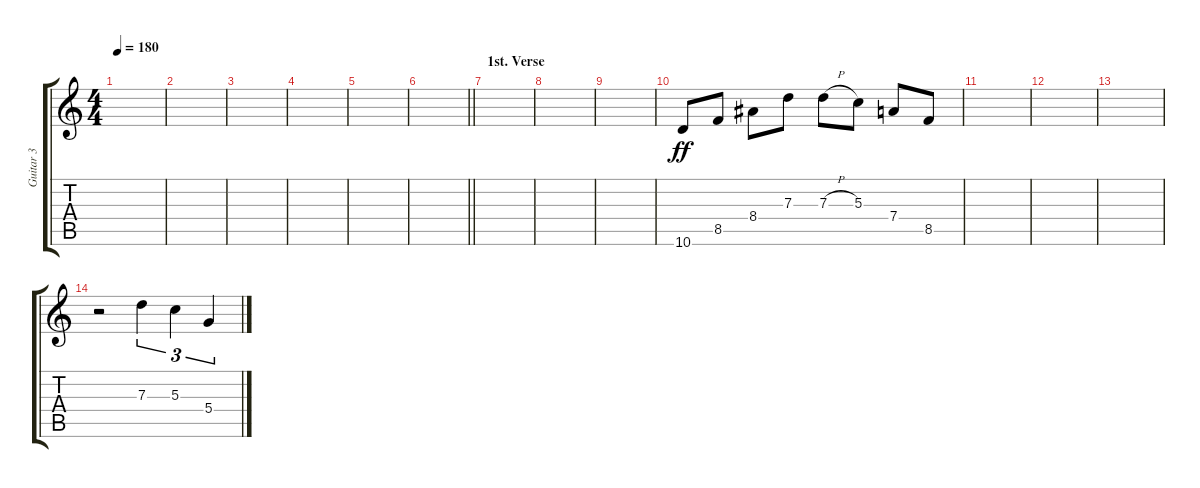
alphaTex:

\track ("Guitar 3" "Guitar 3") {instrument overdrivenguitar}
\staff {score tabs}
\tuning (E4 B3 G3 D3 A2 E2) {hide}
\ts (4 4)
\tempo 180
\clef g2
\ks c
|
|
|
|
|
\barLineRight lightlight
|
\section ("" "1st. Verse")
|
|
|
10.6.8{dy ff} 8.5.8 8.4.8 7.3.8 7.3{h}.8 5.3.8 7.4.8 8.5.8 |
|
|
|
r.2 7.3.4{tu (3 2)} 5.3.4{tu (3 2)} 5.4.4{tu (3 2)}
